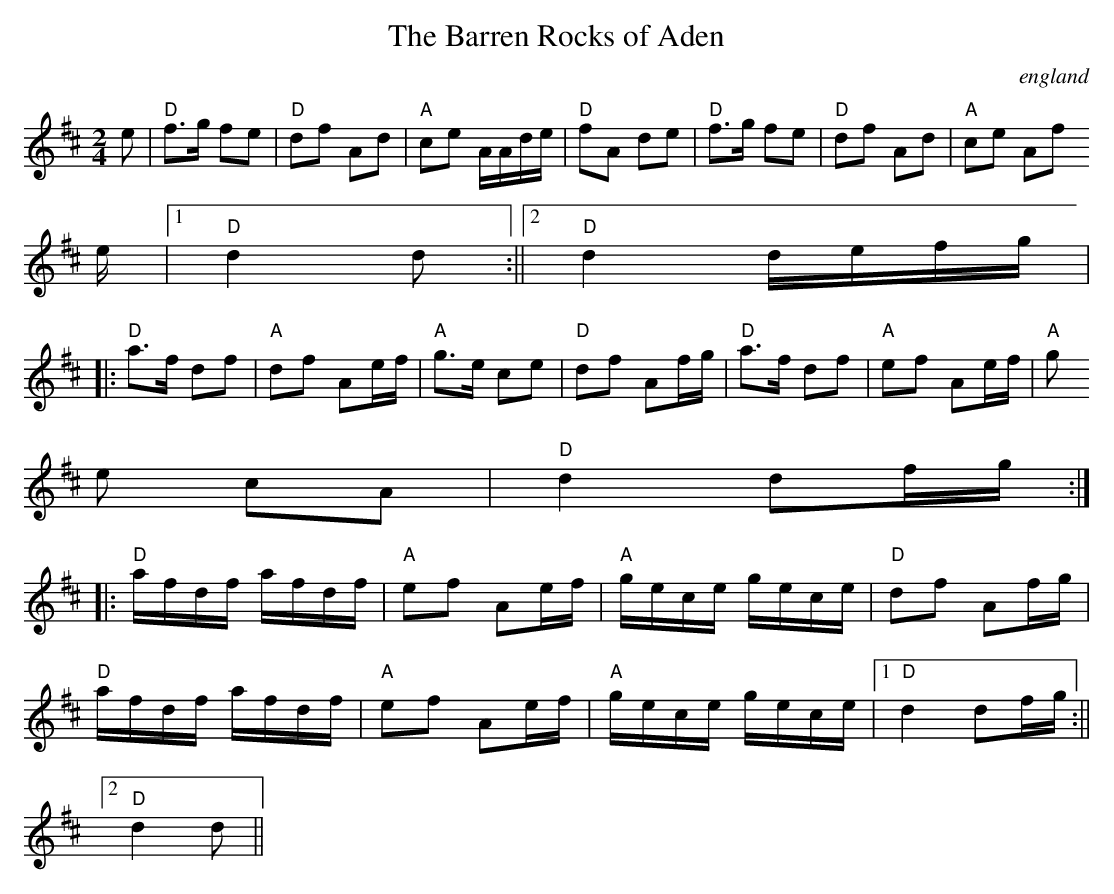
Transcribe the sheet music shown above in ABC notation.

X:1
T:The Barren Rocks of Aden
O:england
M:2/4
L:1/8
K:D
e|"D"f>g fe|"D"df Ad|"A"ce A/A/d/e/|"D"fA de|"D"f>g fe|"D"df Ad|"A"ce Af
/e/|1 "D"d2 d:||2 "D"d2 d/e/f/g/|
|:"D"a>f df|"A"df Ae/f/|"A"g>e ce|"D"df Af/g/|"D"a>f df|"A"ef Ae/f/|"A"g
e cA|"D"d2 df/g/:|
|:"D"a/f/d/f/ a/f/d/f/|"A"ef Ae/f/|"A"g/e/c/e/ g/e/c/e/|"D"df Af/g/|
"D"a/f/d/f/ a/f/d/f/|"A"ef Ae/f/|"A"g/e/c/e/ g/e/c/e/|1 "D"d2 df/g/:||2
"D"d2 d||
